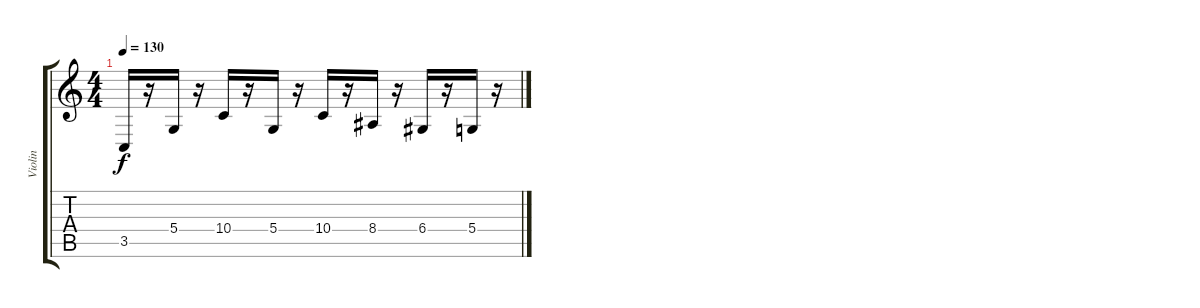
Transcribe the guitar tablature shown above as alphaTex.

\track ("Violin" "Violin") {instrument violin}
\staff {score tabs}
\tuning (E4 B3 G3 D3 A2 E2) {hide}
\ts (4 4)
\tempo 130
\clef g2
\ks c
3.5.16{dy f} r.16 5.4.16 r.16 10.4.16 r.16 5.4.16 r.16 10.4.16 r.16 8.4.16 r.16 6.4.16 r.16 5.4.16 r.16
